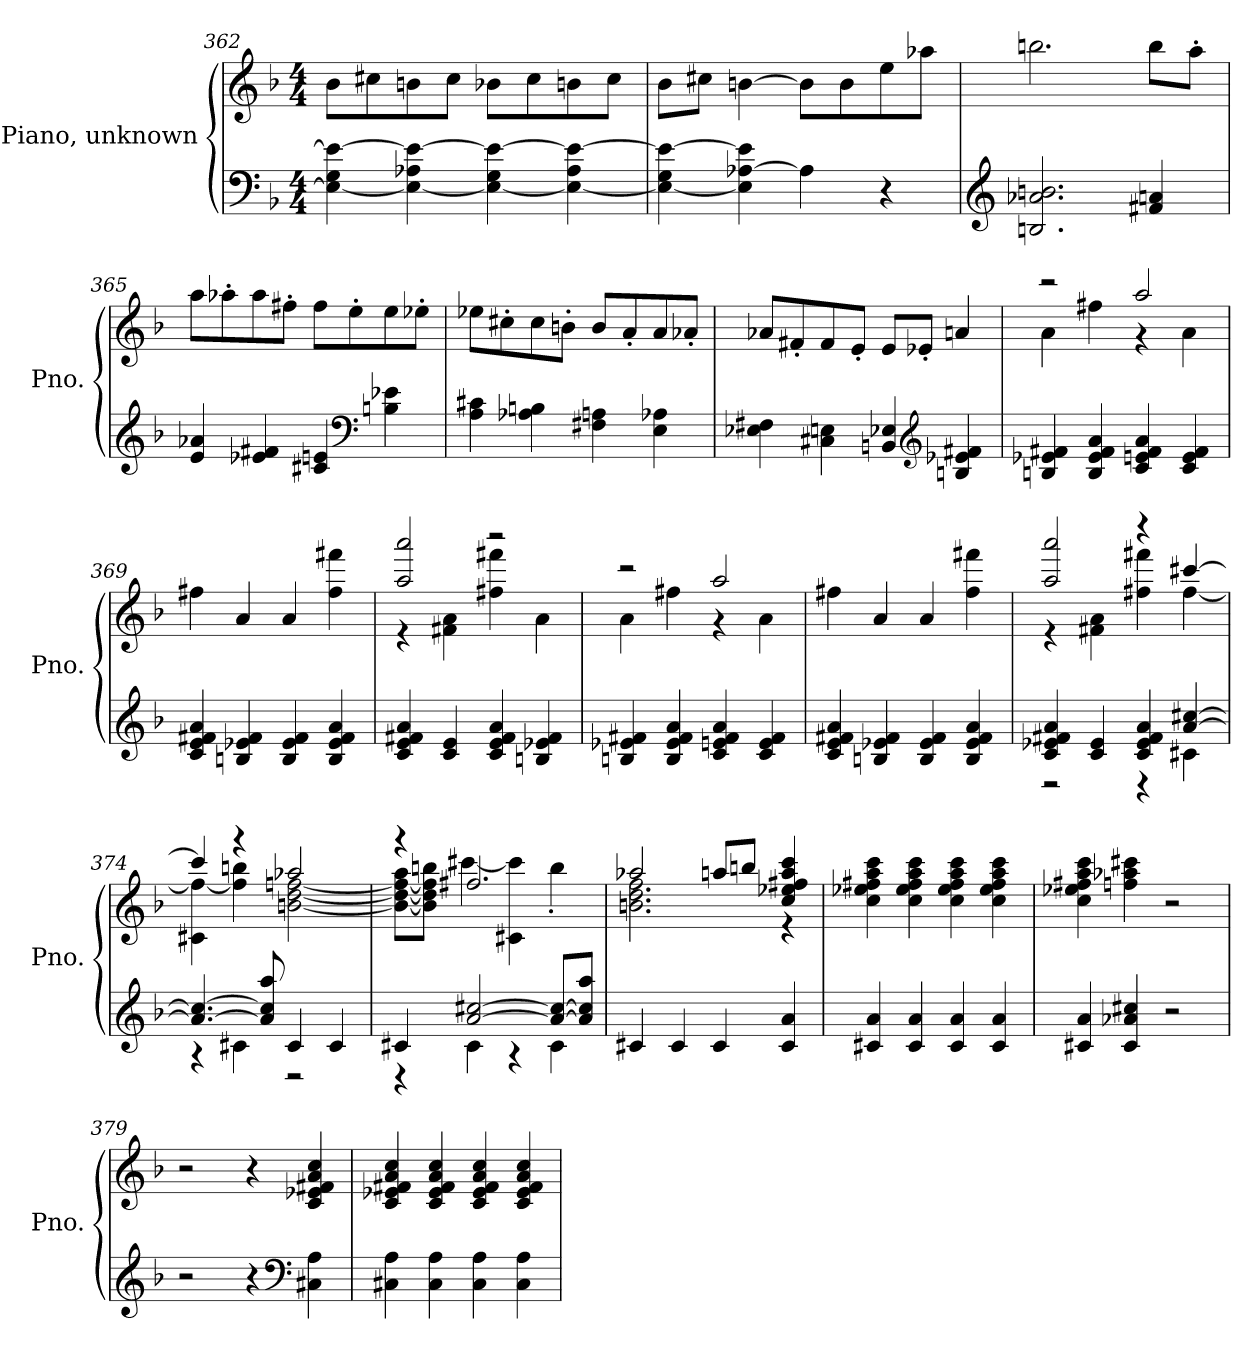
**kern	**kern
*part1	*part1
*staff2	*staff1
*I"Piano, unknown	*
*I'Pno.	*
*clefF4	*clefG2
*k[b-]	*k[b-]
*M4/4	*M4/4
=362	=362
4E\_ 4G\ 4e\_	8b-\L
.	8cc#X\
4E\_ 4A-X\ 4e\_	8bn\
.	8cc#\J
4E\_ 4G\ 4e\_	8b-X\L
.	8cc#\
4E\_ 4A-\ 4e\_	8bn\
.	8cc#\J
!!LO:LB:g=z
=363	=363
4E\_ 4G\ 4e\_	8b-\L
.	8cc#X\J
4E\] [4A-X\ 4e\]	[4bn\
4A-\]	8b\L]
.	8b\
4r	8ee\
.	8aa-X\J
=364	=364
*clefG2	*
2.Bn/ 2.a-X/ 2.bn/	2.bbn\
4f#X/ 4an/	8bb\L
.	8aa'\J
=365	=365
4e/ 4a-X/	8aa\L
.	8aa-X'\
4e-X/ 4f#X/	8aa-\
.	8ff#X'\J
4c#X/ 4en/	8ff#\L
.	8ee'\
*clefF4	*
4Bn\ 4e-X\	8ee\
.	8ee-X'\J
!!LO:LB:g=z
=366	=366
4A\ 4c#X\	8ee-X\L
.	8cc#X'\
4A-X\ 4Bn\	8cc#\
.	8bn'\J
4F#X\ 4An\	8b/L
.	8a'/
4E\ 4A-X\	8a/
.	8a-X'/J
=367	=367
4E-X\ 4F#X\	8a-X/L
.	8f#X'/
4C#X\ 4En\	8f#/
.	8e'/J
4BBn/ 4E-X/	8e/L
.	8e-X'/J
*clefG2	*
4Bn/ 4e-X/ 4f#X/	4an/
=368	=368
*	*^
4Bn/ 4e-X/ 4f#X/	2r	4a\
4B/ 4e-/ 4f#/ 4a/	.	4ff#X\
4c/ 4en/ 4f#/ 4a/	2aa/	4r
4c/ 4e/ 4f#/	.	4a\
*	*v	*v
!!LO:LB:g=z
=369	=369
4c/ 4e/ 4f#X/ 4a/	4ff#X\
4Bn/ 4e-X/ 4f#/	4a/
4B/ 4e-/ 4f#/	4a/
4B/ 4e-/ 4f#/ 4a/	4ff#\ 4fff#X\
=370	=370
*	*^
4c/ 4e/ 4f#X/ 4a/	2aa/ 2aaa/	4r
4c/ 4e/	.	4f#X\ 4a\
4c/ 4e/ 4f#/ 4a/	2r	4ff#X\ 4fff#X\
4Bn/ 4e-X/ 4f#/	.	4a\
=371	=371	=371
4Bn/ 4e-X/ 4f#X/	2r	4a\
4B/ 4e-/ 4f#/ 4a/	.	4ff#X\
4c/ 4en/ 4f#/ 4a/	2aa/	4r
4c/ 4e/ 4f#/	.	4a\
*	*v	*v
=372	=372
4c/ 4e/ 4f#X/ 4a/	4ff#X\
4Bn/ 4e-X/ 4f#/	4a/
4B/ 4e-/ 4f#/	4a/
4B/ 4e-/ 4f#/ 4a/	4ff#\ 4fff#X\
!!LO:LB:g=z
=373	=373
*^	*^
4c/ 4e-X/ 4f#X/ 4a/	2r	2aa/ 2aaa/	4r
4c/ 4e-/	.	.	4f#X\ 4a\
4c/ 4e-/ 4f#/ 4a/	4r	4r	4ff#X\ 4fff#X\
[4a/ [4cc#X/	4c#X\	[4ccc#X/	[4ff#\
=374	=374	=374	=374
4.a/_ 4.cc#/_	4r	4ccc#/]	4c#X\ 4ff#\_
.	4c#X\	4r	4ff#\] 4bbn\
8a/] 8cc#/] 8aa/	.	.	.
4c#/	2r	2aa-X/	[2bn\ [2dd\ [2ffn\
4c#/	.	.	.
=375	=375	=375	=375
4c#X/	4r	4r	8b\_ 8dd\_ 8ff\_ 8aa\L
.	.	.	8b\] 8dd\] 8ff\] 8bbn\J
[2a/ [2cc#X/	4c#\	2.ff#X/	[4ccc#X\
.	4r	.	4c#X\ 4ccc#\]
8a/_ 8cc#/_L	4c#\	.	4bb'\
8a/] 8cc#/] 8aa/J	.	.	.
*v	*v	*	*
=376	=376	=376
4c#X/	2aa-X/	2.bn\ 2.dd\ 2.ff\
4c#/	.	.
4c#/	8aan/L	.
.	8bbn/J	.
4c#/ 4a/	4cc/ 4ee-X/ 4ff#X/ 4aa/ 4ccc/	4r
*	*v	*v
!!LO:LB:g=z
=377	=377
4c#X/ 4a/	4cc\ 4ee-X\ 4ff#X\ 4aa\ 4ccc\
4c#/ 4a/	4cc\ 4ee-\ 4ff#\ 4aa\ 4ccc\
4c#/ 4a/	4cc\ 4ee-\ 4ff#\ 4aa\ 4ccc\
4c#/ 4a/	4cc\ 4ee-\ 4ff#\ 4aa\ 4ccc\
=378	=378
4c#X/ 4a/	4cc\ 4ee-X\ 4ff#X\ 4aa\ 4ccc\
4c#/ 4a-X/ 4cc#X/	4ffn\ 4aa-X\ 4ccc#X\
2r	2r
=379	=379
2r	2r
4r	4r
*clefF4	*
4C#X\ 4A\	4c/ 4e-X/ 4f#X/ 4a/ 4cc/
=380	=380
4C#X\ 4A\	4c/ 4e-X/ 4f#X/ 4a/ 4cc/
4C#\ 4A\	4c/ 4e-/ 4f#/ 4a/ 4cc/
4C#\ 4A\	4c/ 4e-/ 4f#/ 4a/ 4cc/
4C#\ 4A\	4c/ 4e-/ 4f#/ 4a/ 4cc/
=	=
*-	*-
